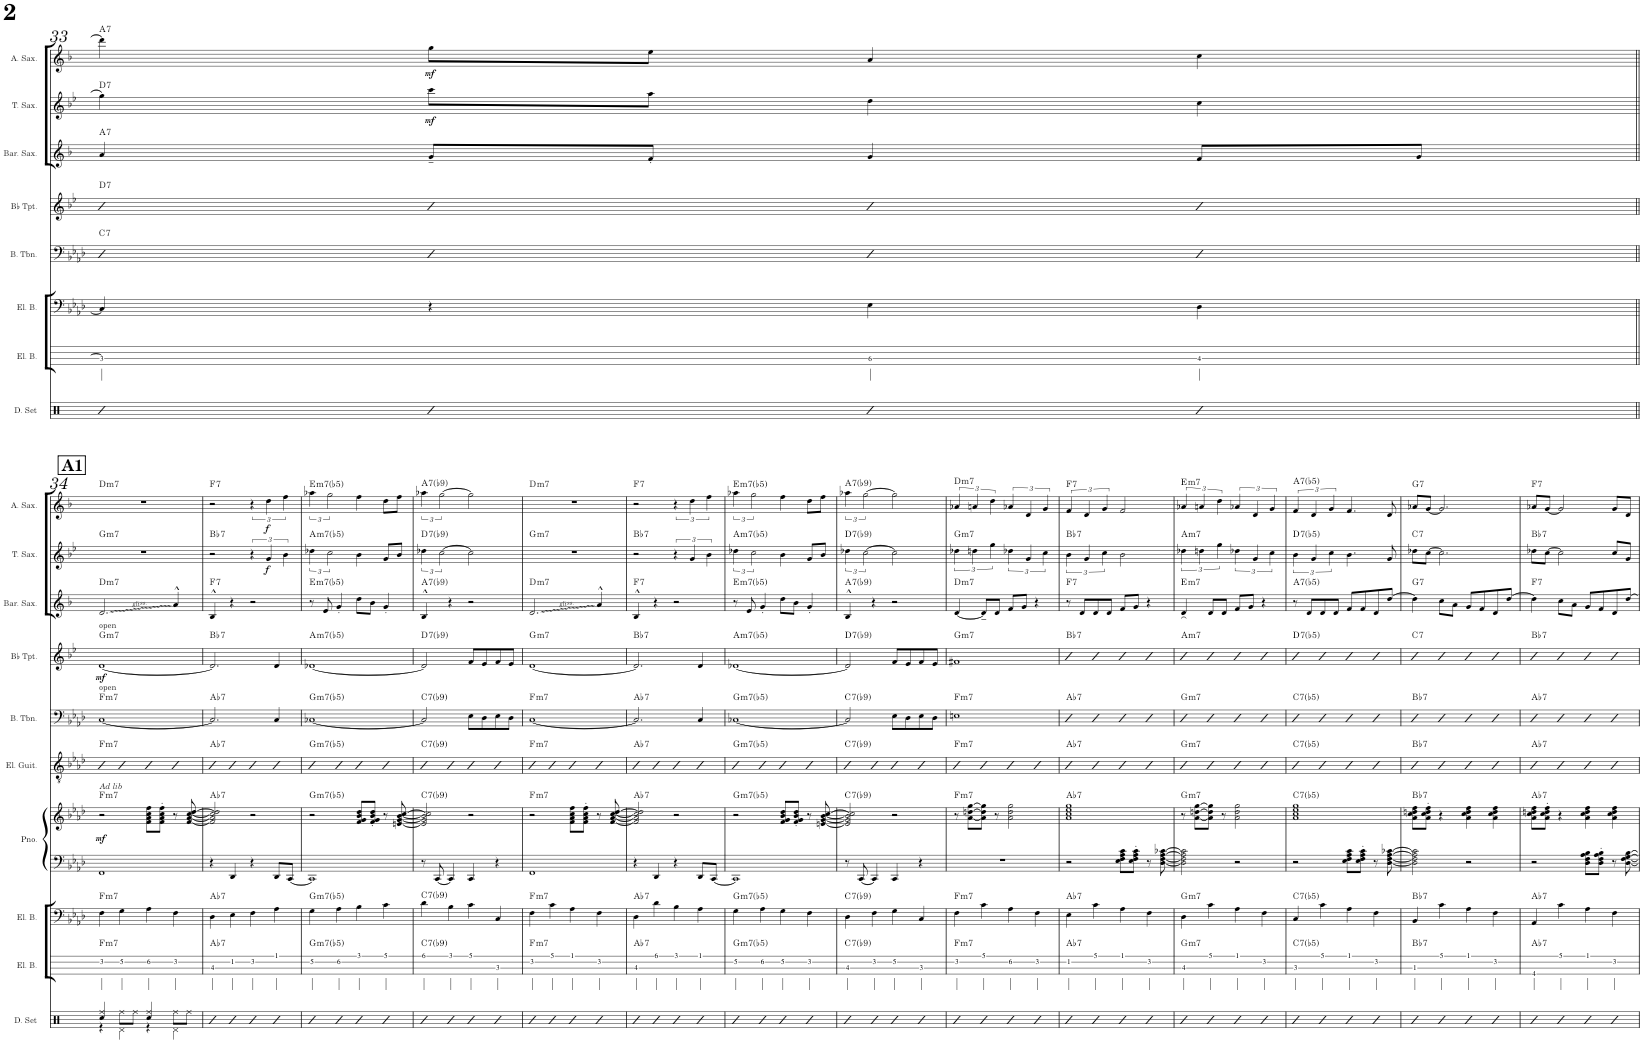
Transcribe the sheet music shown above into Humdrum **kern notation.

**kern	**kern	**harte	**kern	**kern	**dynam	**harte	**kern	**harte	**kern	**harte	**kern	**dynam	**harte	**kern	**harte	**kern	**dynam	**harte	**kern	**dynam	**harte
*part9	*part8	*part8	*part7	*part7	*part7	*part7	*part6	*part6	*part5	*part5	*part4	*part4	*part4	*part3	*part3	*part2	*part2	*part2	*part1	*part1	*part1
*staff10	*staff9	*	*staff8	*staff7	*staff7/8	*	*staff6	*	*staff5	*	*staff4	*staff4	*	*staff3	*	*staff2	*staff2	*	*staff1	*staff1	*
*I"Electric Bass	*I"Electric Bass	*	*I"Piano	*	*	*	*I"Electric Guitar	*	*I"Bass Trombone	*	*I"Bb Trumpet	*	*	*I"Baritone Saxophone	*	*I"Tenor Saxophone	*	*	*I"Alto Saxophone	*	*
*I'El. B.	*I'El. B.	*	*I'Pno.	*	*	*	*I'El. Guit.	*	*I'B. Tbn.	*	*I'Bb Tpt.	*	*	*I'Bar. Sax.	*	*I'T. Sax.	*	*	*I'A. Sax.	*	*
!!LO:PB:g=z
*	*clefF4	*	*clefF4	*clefG2	*	*	*clefGv2	*	*clefF4	*	*clefG2	*	*	*clefG2	*	*clefG2	*	*	*clefG2	*	*
*Trd7c12	*Trd7c12	*	*	*	*	*	*	*	*	*	*Trd1c2	*	*	*Trd12c21	*	*Trd8c14	*	*	*Trd5c9	*	*
*k[b-e-a-d-]	*k[b-e-a-d-]	*	*k[b-e-a-d-]	*k[b-e-a-d-]	*	*	*k[b-e-a-d-]	*	*k[b-e-a-d-]	*	*k[b-e-]	*	*	*k[b-]	*	*k[b-e-]	*	*	*k[b-]	*	*
*M4/4	*M4/4	*	*M4/4	*M4/4	*	*	*M4/4	*	*M4/4	*	*M4/4	*	*	*M4/4	*	*M4/4	*	*	*M4/4	*	*
=33	=33	=33	=33	=33	=33	=33	=33	=33	=33	=33	=33	=33	=33	=33	=33	=33	=33	=33	=33	=33	=33
!	!	!	!	!	!	!	!	!	!	!LO:H:kt=7	!	!	!LO:H:kt=7	!	!LO:H:kt=7	!	!	!LO:H:kt=7	!	!	!LO:H:kt=7
4C\]	4C/]	.	1r	1r	.	.	1r	.	4D-	C:7	4b-	.	D:7	4a/	A:7	4gg\]	.	D:7	4ddd\]	.	A:7
!	!	!	!	!	!	!	!	!	!	!	!	!	!	!	!	!	!LO:DY:b	!	!	!LO:DY:b	!
4r	4r	.	.	.	.	.	.	.	4D-	.	4b-	.	.	8g~/L	.	8ccc\L	mf	.	8gg\L	mf	.
.	.	.	.	.	.	.	.	.	.	.	.	.	.	8f'/J	.	8aa\J	.	.	8ee\J	.	.
4E-\	4E-\	.	.	.	.	.	.	.	4D-	.	4b-	.	.	4g/	.	4dd\	.	.	4a/	.	.
4D-\	4D-\	.	.	.	.	.	.	.	4D-	.	4b-	.	.	8f/L	.	4cc\	.	.	4cc\	.	.
.	.	.	.	.	.	.	.	.	.	.	.	.	.	8g/J	.	.	.	.	.	.	.
!!LO:LB:g=z
!!LO:REH:place=s1:a:B:cj:fs=14:t=A1
=34||	=34||	=34||	=34||	=34||	=34||	=34||	=34||	=34||	=34||	=34||	=34||	=34||	=34||	=34||	=34||	=34||	=34||	=34||	=34||	=34||	=34||
!	!	!	!	!	!	!	!	!	!	!	!LO:TX:a:t=open	!	!	!	!	!	!	!	!	!	!
!	!	!	!	!	!	!	!	!	!LO:TX:a:t=open	!	!	!	!	!	!	!	!	!	!	!	!
!	!	!	!	!LO:TX:a:i:t=Ad lib	!	!	!	!	!	!	!	!	!	!	!	!	!	!	!	!	!
!	!	!LO:H:kt=m7	!	!	!LO:DY:b	!LO:H:kt=m7	!	!LO:H:kt=m7	!	!LO:H:kt=m7	!	!LO:DY:b	!LO:H:kt=m7	!	!LO:H:kt=m7	!	!	!LO:H:kt=m7	!	!	!LO:H:kt=m7
4F\	4F\	F:min7	1FF	2r	mf	F:min7	4B-	F:min7	[1C	F:min7	[1d	mf	G:min7	2.d/	D:min7	1r	.	G:min7	1r	.	D:min7
4G\	4G\	.	.	.	.	.	4B-	.	.	.	.	.	.	.	.	.	.	.	.	.	.
4A-\	4A-\	.	.	8f\ 8a-\ 8cc\ 8ff\L	.	.	4B-	.	.	.	.	.	.	.	.	.	.	.	.	.	.
.	.	.	.	8f\' 8a-\' 8cc\' 8ff\'J	.	.	.	.	.	.	.	.	.	.	.	.	.	.	.	.	.
4F\	4F\	.	.	8r	.	.	4B-	.	.	.	.	.	.	4a^^/	.	.	.	.	.	.	.
.	.	.	.	[8f/ [8a-/ [8cc/ [8dd-/	.	.	.	.	.	.	.	.	.	.	.	.	.	.	.	.	.
=35	=35	=35	=35	=35	=35	=35	=35	=35	=35	=35	=35	=35	=35	=35	=35	=35	=35	=35	=35	=35	=35
!	!	!LO:H:kt=7	!	!	!	!LO:H:kt=7	!	!LO:H:kt=7	!	!LO:H:kt=7	!	!	!LO:H:kt=7	!	!LO:H:kt=7	!	!	!LO:H:kt=7	!	!	!LO:H:kt=7
4D-\	4D-\	Ab:7	4r	2f/] 2a-/] 2cc/] 2dd-/]	.	Ab:7	4B-	Ab:7	2.C/]	Ab:7	2.d/]	.	Bb:7	4B-^^/	F:7	2r	.	Bb:7	2r	.	F:7
4E-\	4E-\	.	4DD-/	.	.	.	4B-	.	.	.	.	.	.	4r	.	.	.	.	.	.	.
4F\	4F\	.	4r	2r	.	.	4B-	.	.	.	.	.	.	2r	.	6r	.	.	6r	.	.
!	!	!	!	!	!	!	!	!	!	!	!	!	!	!	!	!	!LO:DY:b	!	!	!LO:DY:b	!
.	.	.	.	.	.	.	.	.	.	.	.	.	.	.	.	6g/	f	.	6dd\	f	.
4A-\	4A-\	.	8DD-/L	.	.	.	4B-	.	4C/	.	4d/	.	.	.	.	.	.	.	.	.	.
.	.	.	.	.	.	.	.	.	.	.	.	.	.	.	.	6b-\	.	.	6ff\	.	.
.	.	.	[8CC/J	.	.	.	.	.	.	.	.	.	.	.	.	.	.	.	.	.	.
=36	=36	=36	=36	=36	=36	=36	=36	=36	=36	=36	=36	=36	=36	=36	=36	=36	=36	=36	=36	=36	=36
!	!	!LO:H:kt=m7(b5)	!	!	!	!LO:H:kt=m7(b5)	!	!LO:H:kt=m7(b5)	!	!LO:H:kt=m7(b5)	!	!	!LO:H:kt=m7(b5)	!	!LO:H:kt=m7(b5)	!	!	!LO:H:kt=m7(b5)	!	!	!LO:H:kt=m7(b5)
4G\	4G\	G:hdim7	1CC]	2r	.	G:hdim7	4B-	G:hdim7	[1C-X	G:hdim7	[1d-X	.	A:hdim7	8r	E:hdim7	6dd-X\	.	A:hdim7	6aa-X\	.	E:hdim7
.	.	.	.	.	.	.	.	.	.	.	.	.	.	8e/	.	.	.	.	.	.	.
.	.	.	.	.	.	.	.	.	.	.	.	.	.	.	.	3cc\	.	.	3gg\	.	.
4A-\	4A-\	.	.	.	.	.	4B-	.	.	.	.	.	.	4g'/	.	.	.	.	.	.	.
4B-\	4B-\	.	.	8f/ 8g/ 8b-/ 8dd-/L	.	.	4B-	.	.	.	.	.	.	8dd\L	.	4b-\	.	.	4ff\	.	.
.	.	.	.	8f/' 8g/' 8b-/' 8dd-/'J	.	.	.	.	.	.	.	.	.	8b-\J	.	.	.	.	.	.	.
4c\	4c\	.	.	8r	.	.	4B-	.	.	.	.	.	.	4g'/	.	8g/L	.	.	8dd\L	.	.
.	.	.	.	[8en/ [8g/ [8b-/ [8cc/	.	.	.	.	.	.	.	.	.	.	.	8b-/J	.	.	8ff\J	.	.
=37	=37	=37	=37	=37	=37	=37	=37	=37	=37	=37	=37	=37	=37	=37	=37	=37	=37	=37	=37	=37	=37
!	!	!LO:H:kt=7	!	!	!	!LO:H:kt=7	!	!LO:H:kt=7	!	!LO:H:kt=7	!	!	!LO:H:kt=7	!	!LO:H:kt=7	!	!	!LO:H:kt=7	!	!	!LO:H:kt=7
4d-\	4d-\	C:7(b9)	8r	2e/] 2g/] 2b-/] 2cc/]	.	C:7(b9)	4B-	C:7(b9)	2C-/]	C:7(b9)	2d-/]	.	D:7(b9)	4B-^^/	A:7(b9)	6dd-X\	.	D:7(b9)	6aa-X\	.	A:7(b9)
.	.	.	[8CC/	.	.	.	.	.	.	.	.	.	.	.	.	.	.	.	.	.	.
.	.	.	.	.	.	.	.	.	.	.	.	.	.	.	.	[3cc\	.	.	[3gg\	.	.
4B-\	4B-\	.	4CC/]	.	.	.	4B-	.	.	.	.	.	.	4r	.	.	.	.	.	.	.
4c\	4c\	.	4CC/	2r	.	.	4B-	.	8E-\L	.	8f/L	.	.	2r	.	2cc\]	.	.	2gg\]	.	.
.	.	.	.	.	.	.	.	.	8D-\	.	8e-/	.	.	.	.	.	.	.	.	.	.
4C\	4C/	.	4r	.	.	.	4B-	.	8E-\	.	8f/	.	.	.	.	.	.	.	.	.	.
.	.	.	.	.	.	.	.	.	8D-\J	.	8e-/J	.	.	.	.	.	.	.	.	.	.
=38	=38	=38	=38	=38	=38	=38	=38	=38	=38	=38	=38	=38	=38	=38	=38	=38	=38	=38	=38	=38	=38
!	!	!LO:H:kt=m7	!	!	!	!LO:H:kt=m7	!	!LO:H:kt=m7	!	!LO:H:kt=m7	!	!	!LO:H:kt=m7	!	!LO:H:kt=m7	!	!	!LO:H:kt=m7	!	!	!LO:H:kt=m7
4F\	4F\	F:min7	1FF	2r	.	F:min7	4B-	F:min7	[1C	F:min7	[1d	.	G:min7	2.d/	D:min7	1r	.	G:min7	1r	.	D:min7
4c\	4c\	.	.	.	.	.	4B-	.	.	.	.	.	.	.	.	.	.	.	.	.	.
4A-\	4A-\	.	.	8f\ 8a-\ 8cc\ 8ff\L	.	.	4B-	.	.	.	.	.	.	.	.	.	.	.	.	.	.
.	.	.	.	8f\' 8a-\' 8cc\' 8ff\'J	.	.	.	.	.	.	.	.	.	.	.	.	.	.	.	.	.
4F\	4F\	.	.	8r	.	.	4B-	.	.	.	.	.	.	4a^^/	.	.	.	.	.	.	.
.	.	.	.	[8f/ [8a-/ [8cc/ [8dd-/	.	.	.	.	.	.	.	.	.	.	.	.	.	.	.	.	.
=39	=39	=39	=39	=39	=39	=39	=39	=39	=39	=39	=39	=39	=39	=39	=39	=39	=39	=39	=39	=39	=39
!	!	!LO:H:kt=7	!	!	!	!LO:H:kt=7	!	!LO:H:kt=7	!	!LO:H:kt=7	!	!	!LO:H:kt=7	!	!LO:H:kt=7	!	!	!LO:H:kt=7	!	!	!LO:H:kt=7
4D-\	4D-\	Ab:7	4r	2f/] 2a-/] 2cc/] 2dd-/]	.	Ab:7	4B-	Ab:7	2.C/]	Ab:7	2.d/]	.	Bb:7	4B-^^/	F:7	2r	.	Bb:7	2r	.	F:7
4d-\	4d-\	.	4DD-/	.	.	.	4B-	.	.	.	.	.	.	4r	.	.	.	.	.	.	.
4B-\	4B-\	.	4r	2r	.	.	4B-	.	.	.	.	.	.	2r	.	6r	.	.	6r	.	.
.	.	.	.	.	.	.	.	.	.	.	.	.	.	.	.	6g/	.	.	6dd\	.	.
4A-\	4A-\	.	8DD-/L	.	.	.	4B-	.	4C/	.	4d/	.	.	.	.	.	.	.	.	.	.
.	.	.	.	.	.	.	.	.	.	.	.	.	.	.	.	6b-\	.	.	6ff\	.	.
.	.	.	[8CC/J	.	.	.	.	.	.	.	.	.	.	.	.	.	.	.	.	.	.
=40	=40	=40	=40	=40	=40	=40	=40	=40	=40	=40	=40	=40	=40	=40	=40	=40	=40	=40	=40	=40	=40
!	!	!LO:H:kt=m7(b5)	!	!	!	!LO:H:kt=m7(b5)	!	!LO:H:kt=m7(b5)	!	!LO:H:kt=m7(b5)	!	!	!LO:H:kt=m7(b5)	!	!LO:H:kt=m7(b5)	!	!	!LO:H:kt=m7(b5)	!	!	!LO:H:kt=m7(b5)
4G\	4G\	G:hdim7	1CC]	2r	.	G:hdim7	4B-	G:hdim7	[1C-X	G:hdim7	[1d-X	.	A:hdim7	8r	E:hdim7	6dd-X\	.	A:hdim7	6aa-X\	.	E:hdim7
.	.	.	.	.	.	.	.	.	.	.	.	.	.	8e/	.	.	.	.	.	.	.
.	.	.	.	.	.	.	.	.	.	.	.	.	.	.	.	3cc\	.	.	3gg\	.	.
4A-\	4A-\	.	.	.	.	.	4B-	.	.	.	.	.	.	4g'/	.	.	.	.	.	.	.
4G\	4G\	.	.	8f/ 8g/ 8b-/ 8dd-/L	.	.	4B-	.	.	.	.	.	.	8dd\L	.	4b-\	.	.	4ff\	.	.
.	.	.	.	8f/' 8g/' 8b-/' 8dd-/'J	.	.	.	.	.	.	.	.	.	8b-\J	.	.	.	.	.	.	.
4F\	4F\	.	.	8r	.	.	4B-	.	.	.	.	.	.	4g'/	.	8g/L	.	.	8dd\L	.	.
.	.	.	.	[8en/ [8g/ [8b-/ [8cc/	.	.	.	.	.	.	.	.	.	.	.	8b-/J	.	.	8ff\J	.	.
=41	=41	=41	=41	=41	=41	=41	=41	=41	=41	=41	=41	=41	=41	=41	=41	=41	=41	=41	=41	=41	=41
!	!	!LO:H:kt=7	!	!	!	!LO:H:kt=7	!	!LO:H:kt=7	!	!LO:H:kt=7	!	!	!LO:H:kt=7	!	!LO:H:kt=7	!	!	!LO:H:kt=7	!	!	!LO:H:kt=7
4D-\	4D-\	C:7(b9)	8r	2e/] 2g/] 2b-/] 2cc/]	.	C:7(b9)	4B-	C:7(b9)	2C-/]	C:7(b9)	2d-/]	.	D:7(b9)	4B-^^/	A:7(b9)	6dd-X\	.	D:7(b9)	6aa-X\	.	A:7(b9)
.	.	.	[8CC/	.	.	.	.	.	.	.	.	.	.	.	.	.	.	.	.	.	.
.	.	.	.	.	.	.	.	.	.	.	.	.	.	.	.	[3cc\	.	.	[3gg\	.	.
4F\	4F\	.	4CC/]	.	.	.	4B-	.	.	.	.	.	.	4r	.	.	.	.	.	.	.
4G\	4G\	.	4CC/	2r	.	.	4B-	.	8E-\L	.	8f/L	.	.	2r	.	2cc\]	.	.	2gg\]	.	.
.	.	.	.	.	.	.	.	.	8D-\	.	8e-/	.	.	.	.	.	.	.	.	.	.
4C\	4C/	.	4r	.	.	.	4B-	.	8E-\	.	8f/	.	.	.	.	.	.	.	.	.	.
.	.	.	.	.	.	.	.	.	8D-\J	.	8e-/J	.	.	.	.	.	.	.	.	.	.
=42	=42	=42	=42	=42	=42	=42	=42	=42	=42	=42	=42	=42	=42	=42	=42	=42	=42	=42	=42	=42	=42
!	!	!LO:H:kt=m7	!	!	!	!LO:H:kt=m7	!	!LO:H:kt=m7	!	!LO:H:kt=m7	!	!	!LO:H:kt=m7	!	!LO:H:kt=m7	!	!	!LO:H:kt=m7	!	!	!LO:H:kt=m7
4F\	4F\	F:min7	1r	8r	.	F:min7	4B-	F:min7	1En	F:min7	1f#X	.	G:min7	[4d/	D:min7	6dd-X\	.	G:min7	6a-X/	.	D:min7
.	.	.	.	[8a-\ [8ddn\ [8gg\L	.	.	.	.	.	.	.	.	.	.	.	.	.	.	.	.	.
.	.	.	.	.	.	.	.	.	.	.	.	.	.	.	.	6ddn\	.	.	6an/	.	.
4c\	4c\	.	.	8a-\] 8dd\] 8gg\]J	.	.	4B-	.	.	.	.	.	.	8d~/L]	.	.	.	.	.	.	.
.	.	.	.	.	.	.	.	.	.	.	.	.	.	.	.	6gg\	.	.	6dd\	.	.
.	.	.	.	8r	.	.	.	.	.	.	.	.	.	8d/J	.	.	.	.	.	.	.
4A-\	4A-\	.	.	2a-\ 2dd\ 2gg\	.	.	4B-	.	.	.	.	.	.	8f/L	.	6dd-X\	.	.	6a-X/	.	.
.	.	.	.	.	.	.	.	.	.	.	.	.	.	8g/J	.	.	.	.	.	.	.
.	.	.	.	.	.	.	.	.	.	.	.	.	.	.	.	6g/	.	.	6d/	.	.
4F\	4F\	.	.	.	.	.	4B-	.	.	.	.	.	.	4r	.	.	.	.	.	.	.
.	.	.	.	.	.	.	.	.	.	.	.	.	.	.	.	6cc\	.	.	6g/	.	.
=43	=43	=43	=43	=43	=43	=43	=43	=43	=43	=43	=43	=43	=43	=43	=43	=43	=43	=43	=43	=43	=43
!	!	!LO:H:kt=7	!	!	!	!LO:H:kt=7	!	!LO:H:kt=7	!	!LO:H:kt=7	!	!	!LO:H:kt=7	!	!LO:H:kt=7	!	!	!LO:H:kt=7	!	!	!LO:H:kt=7
4E-\	4E-\	Ab:7	2r	1a- 1cc 1ee- 1gg	.	Ab:7	4B-	Ab:7	4D-	Ab:7	4b-	.	Bb:7	8r	F:7	6b-\	.	Bb:7	6f/	.	F:7
.	.	.	.	.	.	.	.	.	.	.	.	.	.	8d/L	.	.	.	.	.	.	.
.	.	.	.	.	.	.	.	.	.	.	.	.	.	.	.	6g/	.	.	6d/	.	.
4c\	4c\	.	.	.	.	.	4B-	.	4D-	.	4b-	.	.	8d/	.	.	.	.	.	.	.
.	.	.	.	.	.	.	.	.	.	.	.	.	.	.	.	6cc\	.	.	6g/	.	.
.	.	.	.	.	.	.	.	.	.	.	.	.	.	8d/J	.	.	.	.	.	.	.
4A-\	4A-\	.	8E-\ 8F\ 8A-\ 8c\L	.	.	.	4B-	.	4D-	.	4b-	.	.	8f/L	.	2b-\	.	.	2f/	.	.
.	.	.	8E-\' 8F\' 8A-\' 8c\'J	.	.	.	.	.	.	.	.	.	.	8g/J	.	.	.	.	.	.	.
4F\	4F\	.	8r	.	.	.	4B-	.	4D-	.	4b-	.	.	4r	.	.	.	.	.	.	.
.	.	.	[8D-\ [8F\ [8A-\ [8c-X\	.	.	.	.	.	.	.	.	.	.	.	.	.	.	.	.	.	.
=44	=44	=44	=44	=44	=44	=44	=44	=44	=44	=44	=44	=44	=44	=44	=44	=44	=44	=44	=44	=44	=44
!	!	!LO:H:kt=m7	!	!	!	!LO:H:kt=m7	!	!LO:H:kt=m7	!	!LO:H:kt=m7	!	!	!LO:H:kt=m7	!	!LO:H:kt=m7	!	!	!LO:H:kt=m7	!	!	!LO:H:kt=m7
4D-\	4D-\	G:min7	2D-\] 2F\] 2A-\] 2c-\]	8r	.	G:min7	4B-	G:min7	4D-	G:min7	4b-	.	A:min7	4d/	E:min7	6dd-X\	.	A:min7	6a-X/	.	E:min7
.	.	.	.	[8a-\ [8ddn\ [8gg\L	.	.	.	.	.	.	.	.	.	.	.	.	.	.	.	.	.
.	.	.	.	.	.	.	.	.	.	.	.	.	.	.	.	6ddn\	.	.	6an/	.	.
4c\	4c\	.	.	8a-\] 8dd\] 8gg\]J	.	.	4B-	.	4D-	.	4b-	.	.	8d/L	.	.	.	.	.	.	.
.	.	.	.	.	.	.	.	.	.	.	.	.	.	.	.	6gg\	.	.	6dd\	.	.
.	.	.	.	8r	.	.	.	.	.	.	.	.	.	8d/J	.	.	.	.	.	.	.
4A-\	4A-\	.	2r	2a-\ 2dd\ 2gg\	.	.	4B-	.	4D-	.	4b-	.	.	8f/L	.	6dd-X\	.	.	6a-X/	.	.
.	.	.	.	.	.	.	.	.	.	.	.	.	.	8g/J	.	.	.	.	.	.	.
.	.	.	.	.	.	.	.	.	.	.	.	.	.	.	.	6g/	.	.	6d/	.	.
4F\	4F\	.	.	.	.	.	4B-	.	4D-	.	4b-	.	.	4r	.	.	.	.	.	.	.
.	.	.	.	.	.	.	.	.	.	.	.	.	.	.	.	6cc\	.	.	6g/	.	.
=45	=45	=45	=45	=45	=45	=45	=45	=45	=45	=45	=45	=45	=45	=45	=45	=45	=45	=45	=45	=45	=45
!	!	!LO:H:kt=7	!	!	!	!LO:H:kt=7	!	!LO:H:kt=7	!	!LO:H:kt=7	!	!	!LO:H:kt=7	!	!LO:H:kt=7	!	!	!LO:H:kt=7	!	!	!LO:H:kt=7
4C\	4C/	C:(3,b5,b7)	2r	1a- 1cc 1ee- 1gg	.	C:(3,b5,b7)	4B-	C:(3,b5,b7)	4D-	C:(3,b5,b7)	4b-	.	D:(3,b5,b7)	8r	A:(3,b5,b7)	6b-\	.	D:(3,b5,b7)	6f/	.	A:(3,b5,b7)
.	.	.	.	.	.	.	.	.	.	.	.	.	.	8d/L	.	.	.	.	.	.	.
.	.	.	.	.	.	.	.	.	.	.	.	.	.	.	.	6g/	.	.	6d/	.	.
4c\	4c\	.	.	.	.	.	4B-	.	4D-	.	4b-	.	.	8d/	.	.	.	.	.	.	.
.	.	.	.	.	.	.	.	.	.	.	.	.	.	.	.	6cc\	.	.	6g/	.	.
.	.	.	.	.	.	.	.	.	.	.	.	.	.	8d/J	.	.	.	.	.	.	.
4A-\	4A-\	.	8E-\ 8F\ 8A-\ 8c\L	.	.	.	4B-	.	4D-	.	4b-	.	.	8f/L	.	4.b-\	.	.	4.f/	.	.
.	.	.	8E-\' 8F\' 8A-\' 8c\'J	.	.	.	.	.	.	.	.	.	.	8f/	.	.	.	.	.	.	.
4F\	4F\	.	8r	.	.	.	4B-	.	4D-	.	4b-	.	.	8d/	.	.	.	.	.	.	.
.	.	.	[8D-\ [8F\ [8A-\ [8c-X\	.	.	.	.	.	.	.	.	.	.	[8dd/J	.	8g/	.	.	8d/	.	.
=46	=46	=46	=46	=46	=46	=46	=46	=46	=46	=46	=46	=46	=46	=46	=46	=46	=46	=46	=46	=46	=46
!	!	!LO:H:kt=7	!	!	!	!LO:H:kt=7	!	!LO:H:kt=7	!	!LO:H:kt=7	!	!	!LO:H:kt=7	!	!LO:H:kt=7	!	!	!LO:H:kt=7	!	!	!LO:H:kt=7
4BB-\	4BB-/	Bb:7	2D-\] 2F\] 2A-\] 2c-\]	8a-\ 8cc\ 8ddn\ 8ff\L	.	Bb:7	4B-	Bb:7	4D-	Bb:7	4b-	.	C:7	4dd\]	G:7	8dd-X\L	.	C:7	8a-X/L	.	G:7
.	.	.	.	8a-\' 8cc\' 8dd\' 8ff\'J	.	.	.	.	.	.	.	.	.	.	.	[8cc\J	.	.	[8g/J	.	.
4c\	4c\	.	.	4r	.	.	4B-	.	4D-	.	4b-	.	.	8cc\L	.	2.cc\]	.	.	2.g/]	.	.
.	.	.	.	.	.	.	.	.	.	.	.	.	.	8a\J	.	.	.	.	.	.	.
4A-\	4A-\	.	2r	4a-\ 4cc\ 4dd\ 4ff\	.	.	4B-	.	4D-	.	4b-	.	.	8g/L	.	.	.	.	.	.	.
.	.	.	.	.	.	.	.	.	.	.	.	.	.	8f/	.	.	.	.	.	.	.
4F\	4F\	.	.	4a-\ 4cc\ 4dd\ 4ff\	.	.	4B-	.	4D-	.	4b-	.	.	8d/	.	.	.	.	.	.	.
.	.	.	.	.	.	.	.	.	.	.	.	.	.	[8dd/J	.	.	.	.	.	.	.
=47	=47	=47	=47	=47	=47	=47	=47	=47	=47	=47	=47	=47	=47	=47	=47	=47	=47	=47	=47	=47	=47
!	!	!LO:H:kt=7	!	!	!	!LO:H:kt=7	!	!LO:H:kt=7	!	!LO:H:kt=7	!	!	!LO:H:kt=7	!	!LO:H:kt=7	!	!	!LO:H:kt=7	!	!	!LO:H:kt=7
4AA-\	4AA-/	Ab:7	2r	8a-\ 8cc\ 8ddn\ 8ff\L	.	Ab:7	4B-	Ab:7	4D-	Ab:7	4b-	.	Bb:7	4dd\]	F:7	8dd-X\L	.	Bb:7	8a-X/L	.	F:7
.	.	.	.	8a-\' 8cc\' 8dd\' 8ff\'J	.	.	.	.	.	.	.	.	.	.	.	[8cc\J	.	.	[8g/J	.	.
4c\	4c\	.	.	4r	.	.	4B-	.	4D-	.	4b-	.	.	8cc\L	.	2cc\]	.	.	2g/]	.	.
.	.	.	.	.	.	.	.	.	.	.	.	.	.	8a\J	.	.	.	.	.	.	.
4A-\	4A-\	.	8D-\ 8F\ 8A-\ 8B-\L	4a-\ 4cc\ 4dd\ 4ff\	.	.	4B-	.	4D-	.	4b-	.	.	8g/L	.	.	.	.	.	.	.
.	.	.	8D-\' 8F\' 8A-\' 8B-\'J	.	.	.	.	.	.	.	.	.	.	8f/	.	.	.	.	.	.	.
4F\	4F\	.	8r	4a-\ 4cc\ 4dd\ 4ff\	.	.	4B-	.	4D-	.	4b-	.	.	8d/	.	8cc/L	.	.	8g/L	.	.
.	.	.	[8D-\ [8F\ [8G\ [8B-\	.	.	.	.	.	.	.	.	.	.	[8dd/J	.	8g/J	.	.	8d/J	.	.
=	=	=	=	=	=	=	=	=	=	=	=	=	=	=	=	=	=	=	=	=	=
*-	*-	*-	*-	*-	*-	*-	*-	*-	*-	*-	*-	*-	*-	*-	*-	*-	*-	*-	*-	*-	*-
